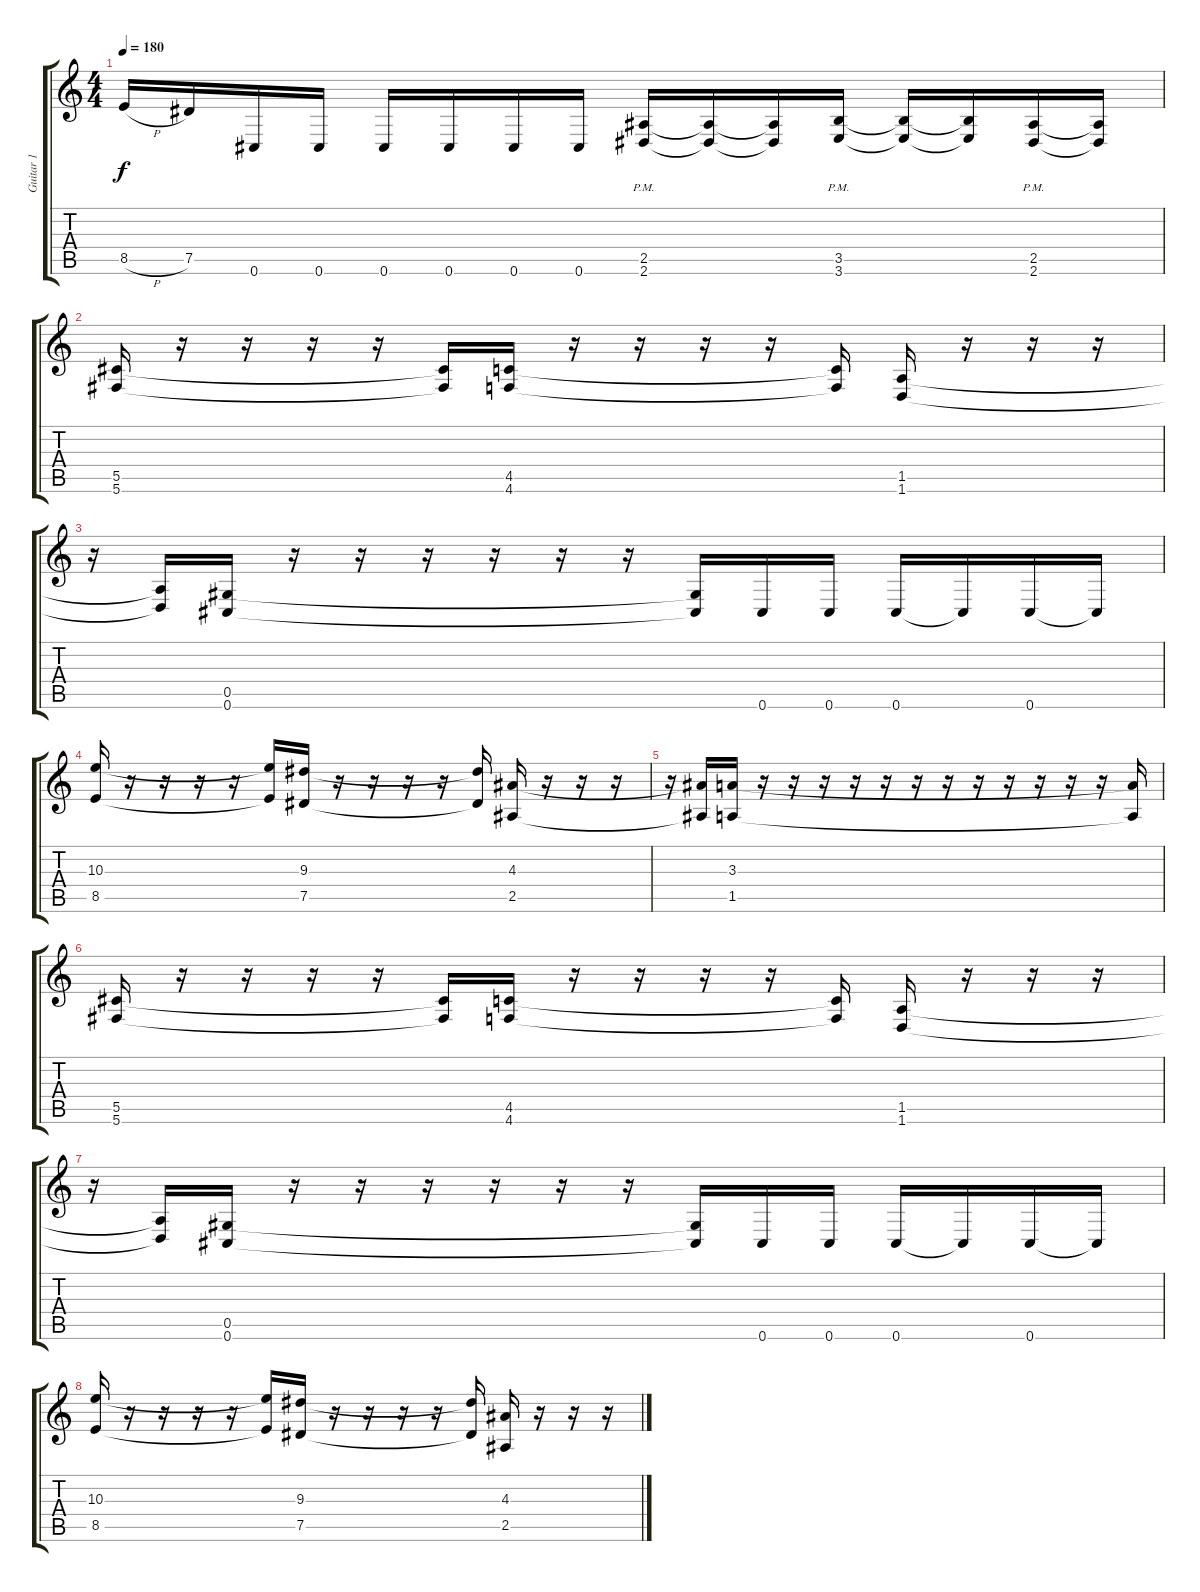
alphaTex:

\track ("Guitar 1" "Guitar 1") {instrument distortionguitar}
\staff {score tabs}
\tuning (Eb4 Bb3 Gb3 Db3 Ab2 Db2) {hide}
\ts (4 4)
\tempo 180
\clef g2
\ks c
8.5{h}.16{dy f} 7.5.16 0.6.16 0.6.16 0.6.16 0.6.16 0.6.16 0.6.16 (2.5{pm} 2.6{pm}).16 (2.5{t} 2.6{t}).16 (2.5{t} 2.6{t}).16 (3.5{pm} 3.6{pm}).16 (3.5{t} 3.6{t}).16 (3.5{t} 3.6{t}).16 (2.5{pm} 2.6{pm}).16 (2.5{t} 2.6{t}).16 |
(5.5 5.6).16 r.16 r.16 r.16 r.16 (5.5{t} 5.6{t}).16 (4.5 4.6).16 r.16 r.16 r.16 r.16 (4.5{t} 4.6{t}).16 (1.5 1.6).16 r.16 r.16 r.16 |
r.16 (1.5{t} 1.6{t}).16 (0.5 0.6).16 r.16 r.16 r.16 r.16 r.16 r.16 (0.5{t} 0.6{t}).16 0.6.16 0.6.16 0.6.16 0.6{t}.16 0.6.16 0.6{t}.16 |
(10.3 8.5).16 r.16 r.16 r.16 r.16 (10.3{t} 8.5{t}).16 (9.3 7.5).16 r.16 r.16 r.16 r.16 (9.3{t} 7.5{t}).16 (4.3 2.5).16 r.16 r.16 r.16 |
r.16 (4.3{t} 2.5{t}).16 (3.3 1.5).16 r.16 r.16 r.16 r.16 r.16 r.16 r.16 r.16 r.16 r.16 r.16 r.16 (3.3{t} 1.5{t}).16 |
(5.5 5.6).16 r.16 r.16 r.16 r.16 (5.5{t} 5.6{t}).16 (4.5 4.6).16 r.16 r.16 r.16 r.16 (4.5{t} 4.6{t}).16 (1.5 1.6).16 r.16 r.16 r.16 |
r.16 (1.5{t} 1.6{t}).16 (0.5 0.6).16 r.16 r.16 r.16 r.16 r.16 r.16 (0.5{t} 0.6{t}).16 0.6.16 0.6.16 0.6.16 0.6{t}.16 0.6.16 0.6{t}.16 |
(10.3 8.5).16 r.16 r.16 r.16 r.16 (10.3{t} 8.5{t}).16 (9.3 7.5).16 r.16 r.16 r.16 r.16 (9.3{t} 7.5{t}).16 (4.3 2.5).16 r.16 r.16 r.16
